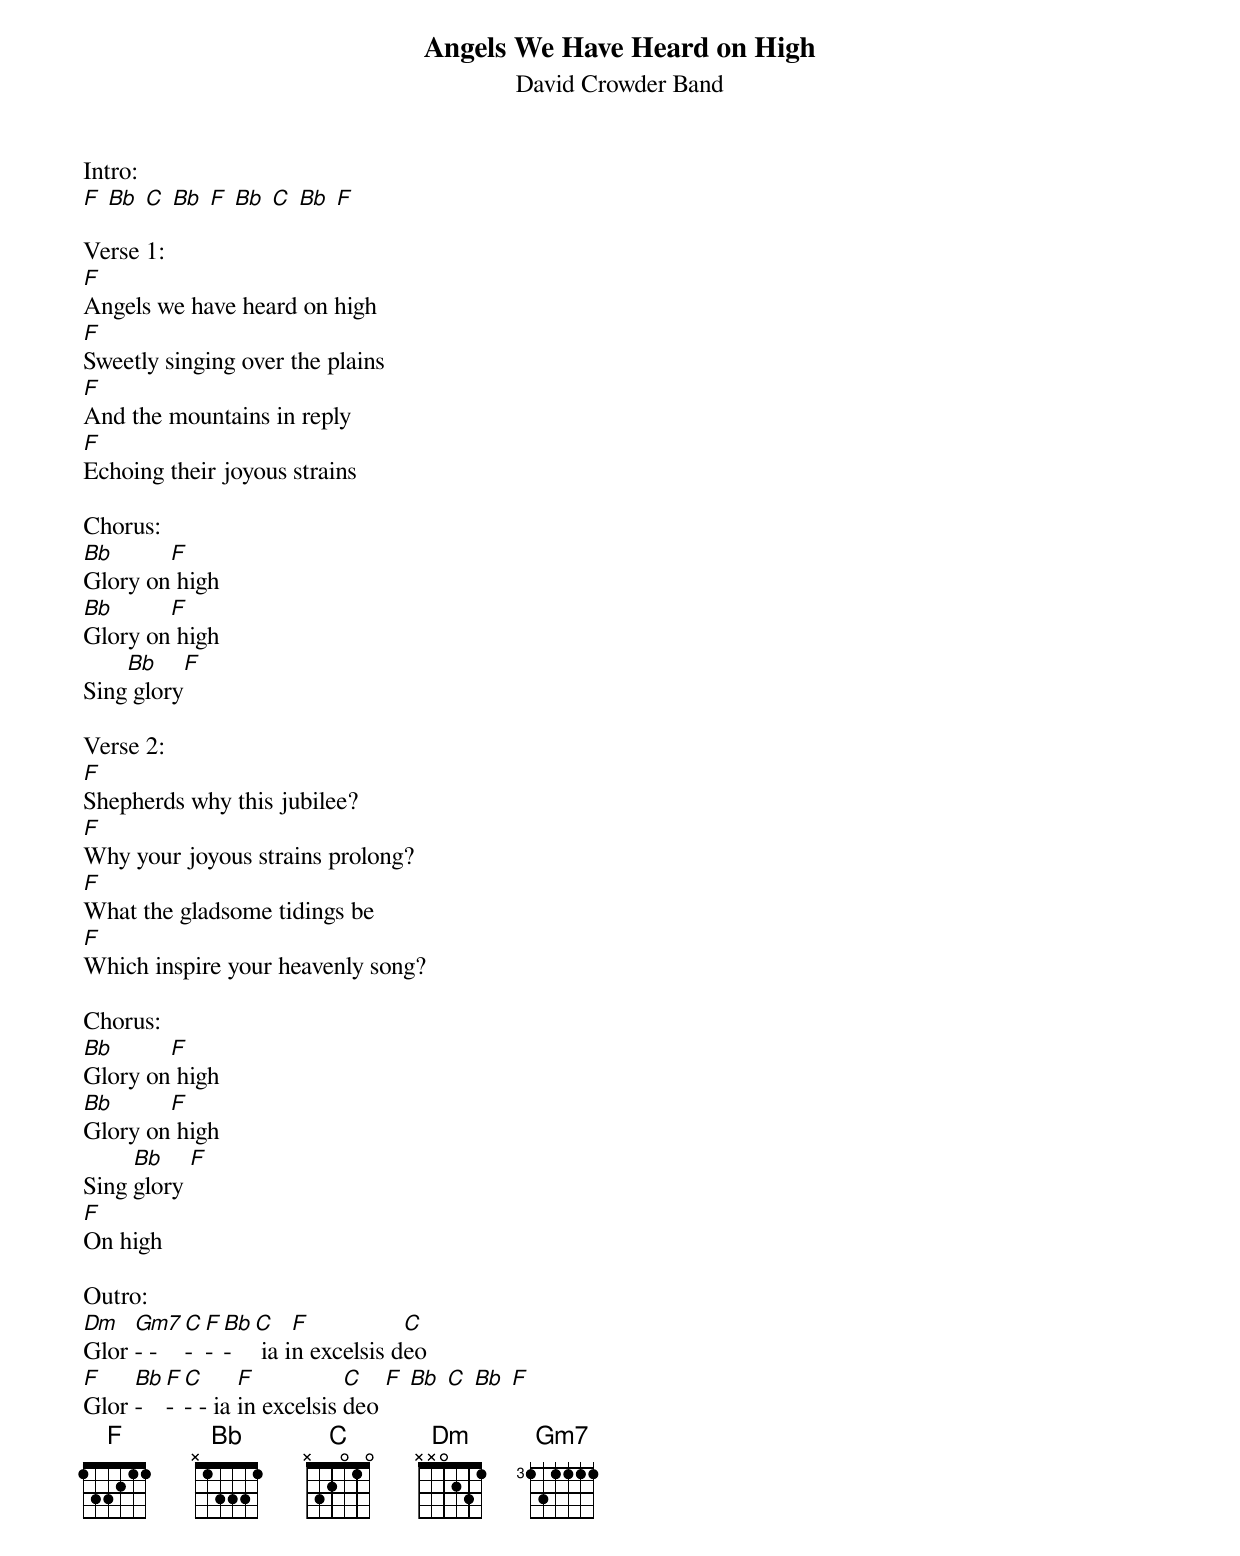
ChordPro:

{t:Angels We Have Heard on High}
{st:David Crowder Band}

Intro:
[F] [Bb] [C] [Bb] [F] [Bb] [C] [Bb] [F]

Verse 1:
[F]Angels we have heard on high
[F]Sweetly singing over the plains
[F]And the mountains in reply
[F]Echoing their joyous strains

Chorus:
[Bb]Glory on[F] high
[Bb]Glory on[F] high
Sing[Bb] glory[F]

Verse 2:
[F]Shepherds why this jubilee?
[F]Why your joyous strains prolong?
[F]What the gladsome tidings be
[F]Which inspire your heavenly song?

Chorus:
[Bb]Glory on[F] high
[Bb]Glory on[F] high
Sing [Bb]glory [F]
[F]On high

Outro:
[Dm]Glor [Gm7]- - [C]- [F]- [Bb]- [C] ia i[F]n excelsis d[C]eo
[F]Glor [Bb]- [F]- [C]- - ia [F]in excelsis [C]deo [F] [Bb] [C] [Bb] [F]
